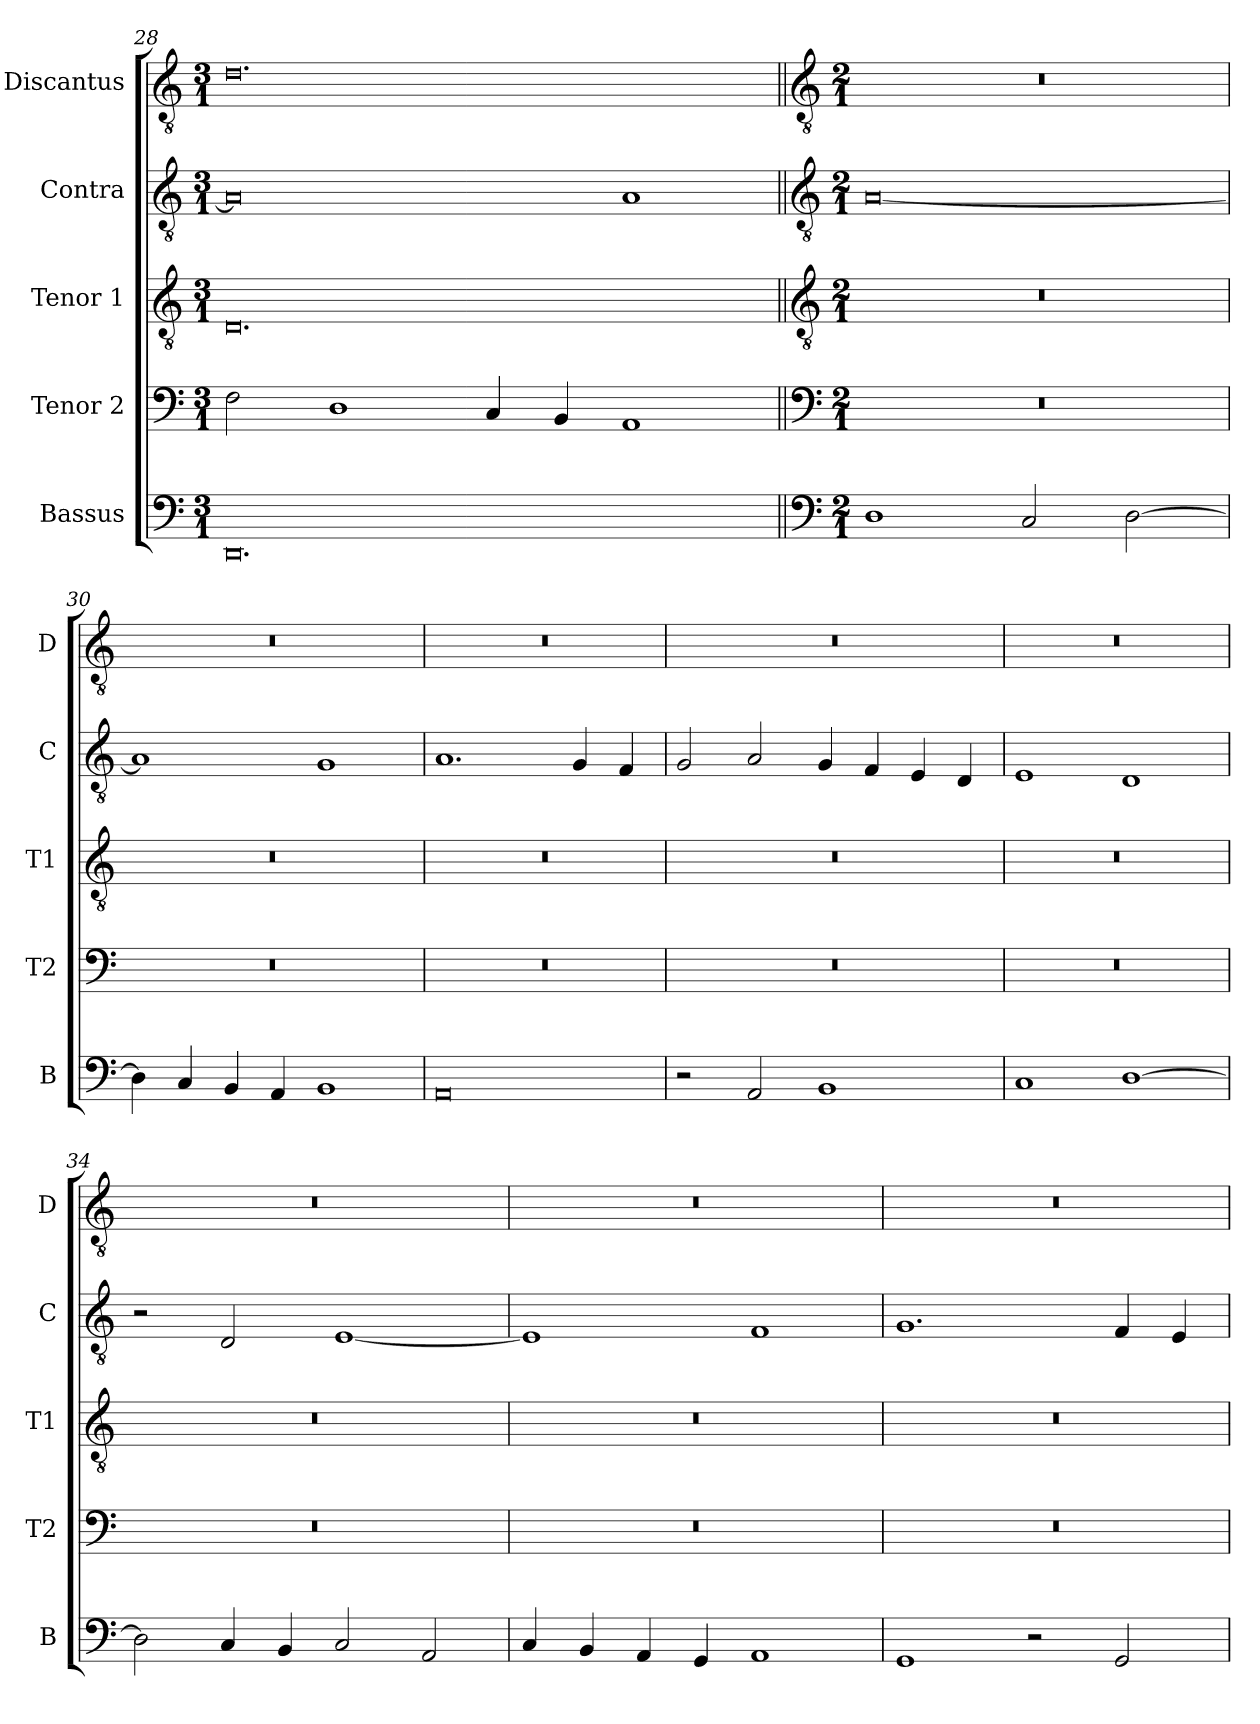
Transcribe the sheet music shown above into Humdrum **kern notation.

**kern	**kern	**kern	**kern	**kern
*part5	*part4	*part3	*part2	*part1
*staff5	*staff4	*staff3	*staff2	*staff1
*I"Bassus	*I"Tenor 2	*I"Tenor 1	*I"Contra	*I"Discantus
*I'B	*I'T2	*I'T1	*I'C	*I'D
*clefF4	*clefF4	*clefGv2	*clefGv2	*clefGv2
*k[]	*k[]	*k[]	*k[]	*k[]
*a:	*a:	*a:	*a:	*a:
*M3/1	*M3/1	*M3/1	*M3/1	*M3/1
=28	=28	=28	=28	=28
0.DD	2F	0.D	0A]	0.d
.	1D	.	.	.
.	4C	.	.	.
.	4BB	.	.	.
.	1AA	.	1A	.
!!LO:LB:g=z
=29||	=29||	=29||	=29||	=29||
*clefF4	*clefF4	*clefGv2	*clefGv2	*clefGv2
*k[]	*k[]	*k[]	*k[]	*k[]
*M2/1	*M2/1	*M2/1	*M2/1	*M2/1
1D	0r	0r	[0A	0r
2C	.	.	.	.
[2D	.	.	.	.
=30	=30	=30	=30	=30
4D]	0r	0r	1A]	0r
4C	.	.	.	.
4BB	.	.	.	.
4AA	.	.	.	.
1BB	.	.	1G	.
=31	=31	=31	=31	=31
0AA	0r	0r	1.A	0r
.	.	.	4G	.
.	.	.	4F	.
=32	=32	=32	=32	=32
2r	0r	0r	2G	0r
2AA	.	.	2A	.
1BB	.	.	4G	.
.	.	.	4F	.
.	.	.	4E	.
.	.	.	4D	.
=33	=33	=33	=33	=33
1C	0r	0r	1E	0r
[1D	.	.	1D	.
=34	=34	=34	=34	=34
2D]	0r	0r	2r	0r
4C	.	.	2D	.
4BB	.	.	.	.
2C	.	.	[1E	.
2AA	.	.	.	.
=35	=35	=35	=35	=35
4C	0r	0r	1E]	0r
4BB	.	.	.	.
4AA	.	.	.	.
4GG	.	.	.	.
1AA	.	.	1F	.
=36	=36	=36	=36	=36
1GG	0r	0r	1.G	0r
2r	.	.	.	.
2GG	.	.	4F	.
.	.	.	4E	.
=	=	=	=	=
*-	*-	*-	*-	*-
